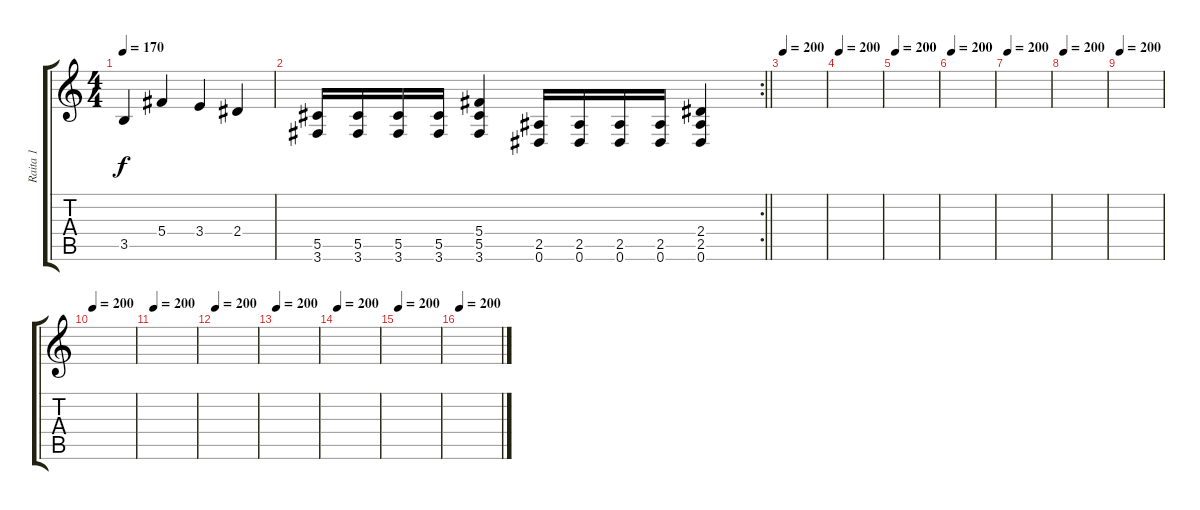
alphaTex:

\track ("Raita 1" "Raita 1") {instrument distortionguitar}
\staff {score tabs}
\tuning (Eb4 Bb3 Gb3 Db3 Ab2 Eb2) {hide}
\ts (4 4)
\tempo 170
\clef g2
\ks c
3.5.4{dy f} 5.4.4 3.4.4 2.4.4 |
\rc 2
\barLineRight lightlight
(5.5 3.6).16 (5.5 3.6).16 (5.5 3.6).16 (5.5 3.6).16 (5.4 5.5 3.6).4 (2.5 0.6).16 (2.5 0.6).16 (2.5 0.6).16 (2.5 0.6).16 (2.4 2.5 0.6).4 |
\tempo 200
|
\tempo 200
|
\tempo 200
|
\tempo 200
|
\tempo 200
|
\tempo 200
|
\tempo 200
|
\tempo 200
|
\tempo 200
|
\tempo 200
|
\tempo 200
|
\tempo 200
|
\tempo 200
|
\tempo 200
